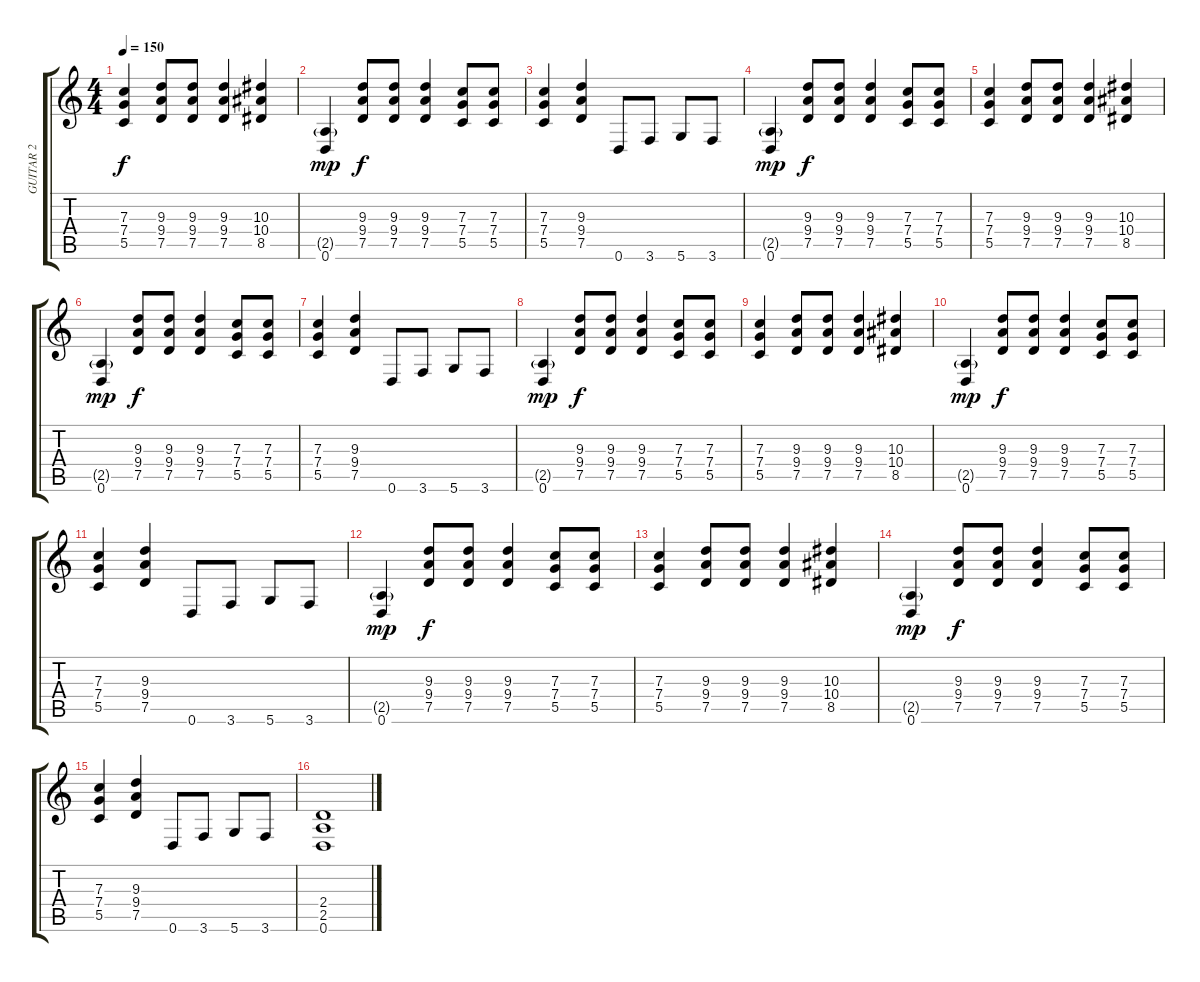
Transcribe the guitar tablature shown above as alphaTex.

\track ("GUITAR 2" "GUITAR 2") {instrument overdrivenguitar}
\staff {score tabs}
\tuning (D4 A3 F3 C3 G2 D2) {hide}
\ts (4 4)
\tempo 150
\clef g2
\ks c
(7.3 7.4 5.5).4{dy f} (9.3 9.4 7.5).8 (9.3 9.4 7.5).8 (9.3 9.4 7.5).4 (10.3 10.4 8.5).4 |
(2.5{g} 0.6).4{dy mp} (9.3 9.4 7.5).8{dy f} (9.3 9.4 7.5).8 (9.3 9.4 7.5).4 (7.3 7.4 5.5).8 (7.3 7.4 5.5).8 |
(7.3 7.4 5.5).4 (9.3 9.4 7.5).4 0.6.8 3.6.8 5.6.8 3.6.8 |
(2.5{g} 0.6).4{dy mp} (9.3 9.4 7.5).8{dy f} (9.3 9.4 7.5).8 (9.3 9.4 7.5).4 (7.3 7.4 5.5).8 (7.3 7.4 5.5).8 |
(7.3 7.4 5.5).4 (9.3 9.4 7.5).8 (9.3 9.4 7.5).8 (9.3 9.4 7.5).4 (10.3 10.4 8.5).4 |
(2.5{g} 0.6).4{dy mp} (9.3 9.4 7.5).8{dy f} (9.3 9.4 7.5).8 (9.3 9.4 7.5).4 (7.3 7.4 5.5).8 (7.3 7.4 5.5).8 |
(7.3 7.4 5.5).4 (9.3 9.4 7.5).4 0.6.8 3.6.8 5.6.8 3.6.8 |
(2.5{g} 0.6).4{dy mp} (9.3 9.4 7.5).8{dy f} (9.3 9.4 7.5).8 (9.3 9.4 7.5).4 (7.3 7.4 5.5).8 (7.3 7.4 5.5).8 |
(7.3 7.4 5.5).4 (9.3 9.4 7.5).8 (9.3 9.4 7.5).8 (9.3 9.4 7.5).4 (10.3 10.4 8.5).4 |
(2.5{g} 0.6).4{dy mp} (9.3 9.4 7.5).8{dy f} (9.3 9.4 7.5).8 (9.3 9.4 7.5).4 (7.3 7.4 5.5).8 (7.3 7.4 5.5).8 |
(7.3 7.4 5.5).4 (9.3 9.4 7.5).4 0.6.8 3.6.8 5.6.8 3.6.8 |
(2.5{g} 0.6).4{dy mp} (9.3 9.4 7.5).8{dy f} (9.3 9.4 7.5).8 (9.3 9.4 7.5).4 (7.3 7.4 5.5).8 (7.3 7.4 5.5).8 |
(7.3 7.4 5.5).4 (9.3 9.4 7.5).8 (9.3 9.4 7.5).8 (9.3 9.4 7.5).4 (10.3 10.4 8.5).4 |
(2.5{g} 0.6).4{dy mp} (9.3 9.4 7.5).8{dy f} (9.3 9.4 7.5).8 (9.3 9.4 7.5).4 (7.3 7.4 5.5).8 (7.3 7.4 5.5).8 |
(7.3 7.4 5.5).4 (9.3 9.4 7.5).4 0.6.8 3.6.8 5.6.8 3.6.8 |
(2.4 2.5 0.6).1
